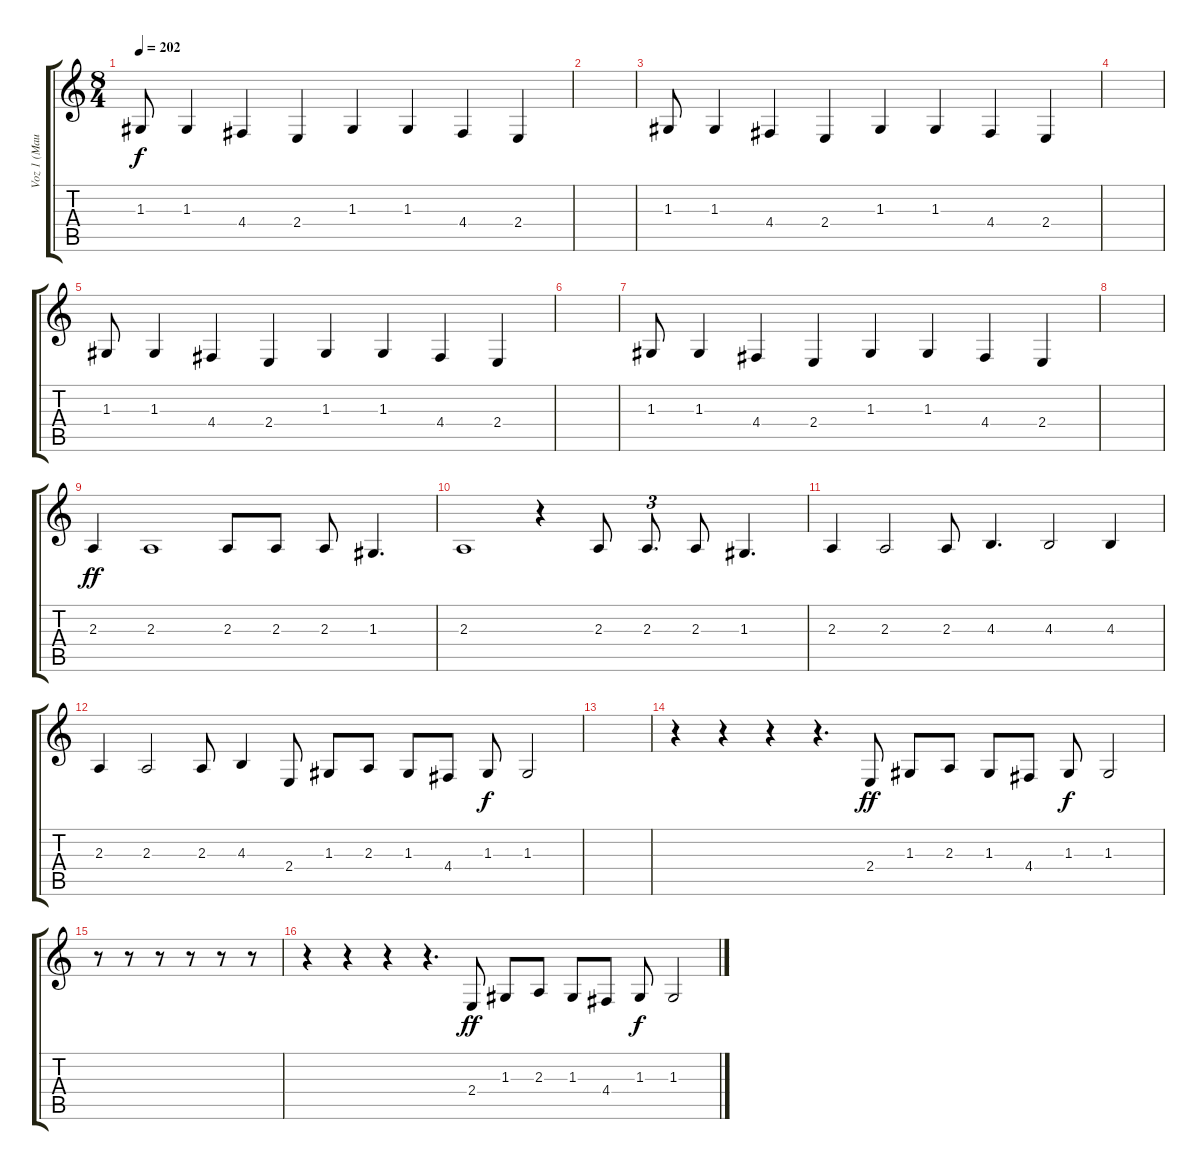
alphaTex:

\track ("Voz 1 (Mauri Chinni)" "Voz 1 (Mau") {instrument clarinet}
\staff {score tabs}
\tuning (E4 B3 G3 D3 A2 E2) {hide}
\ts (8 4)
\tempo 202
\clef g2
\ks c
1.3.8{dy f} 1.3.4 4.4.4 2.4.4 1.3.4 1.3.4 4.4.4 2.4.4 |
|
1.3.8 1.3.4 4.4.4 2.4.4 1.3.4 1.3.4 4.4.4 2.4.4 |
|
1.3.8 1.3.4 4.4.4 2.4.4 1.3.4 1.3.4 4.4.4 2.4.4 |
|
1.3.8 1.3.4 4.4.4 2.4.4 1.3.4 1.3.4 4.4.4 2.4.4 |
|
2.3.4{dy ff} 2.3.1 2.3.8 2.3.8 2.3.8 1.3.4{d} |
2.3.1 r.4 2.3.8 2.3.8{d tu (3 2)} 2.3.8 1.3.4{d} |
2.3.4 2.3.2 2.3.8 4.3.4{d} 4.3.2 4.3.4 |
2.3.4 2.3.2 2.3.8 4.3.4 2.4.8 1.3.8 2.3.8 1.3.8 4.4.8 1.3.8{dy f} 1.3.2 |
|
r.4 r.4 r.4 r.4{d} 2.4.8{dy ff} 1.3.8 2.3.8 1.3.8 4.4.8 1.3.8{dy f} 1.3.2 |
r.8 r.8 r.8 r.8 r.8 r.8 |
r.4 r.4 r.4 r.4{d} 2.4.8{dy ff} 1.3.8 2.3.8 1.3.8 4.4.8 1.3.8{dy f} 1.3.2
